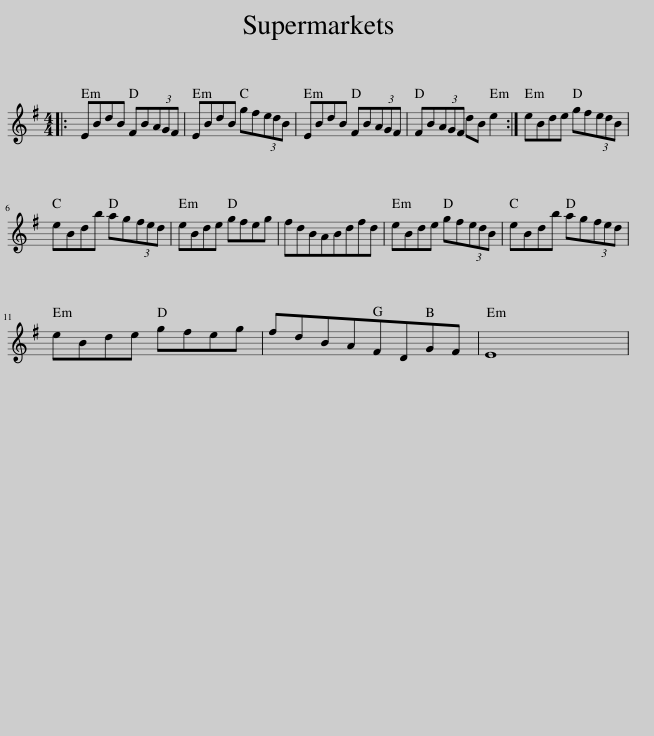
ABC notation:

X:1
L:1/8
M:4/4
I:linebreak $
K:Emin
V:1 treble
V:1
|: EBdB FB(3AGF | EBdB gf(3edB | EBdB FB(3AGF | FB(3AGF dB e2 :| eBde gf(3edB |$ %5
 eBdb ag(3fed | eBde gfeg | fdBABdfd | eBde gf(3edB | eBdb ag(3fed |$ %10
 eBde gfeg | fdBAFDGF | E8 | %13
